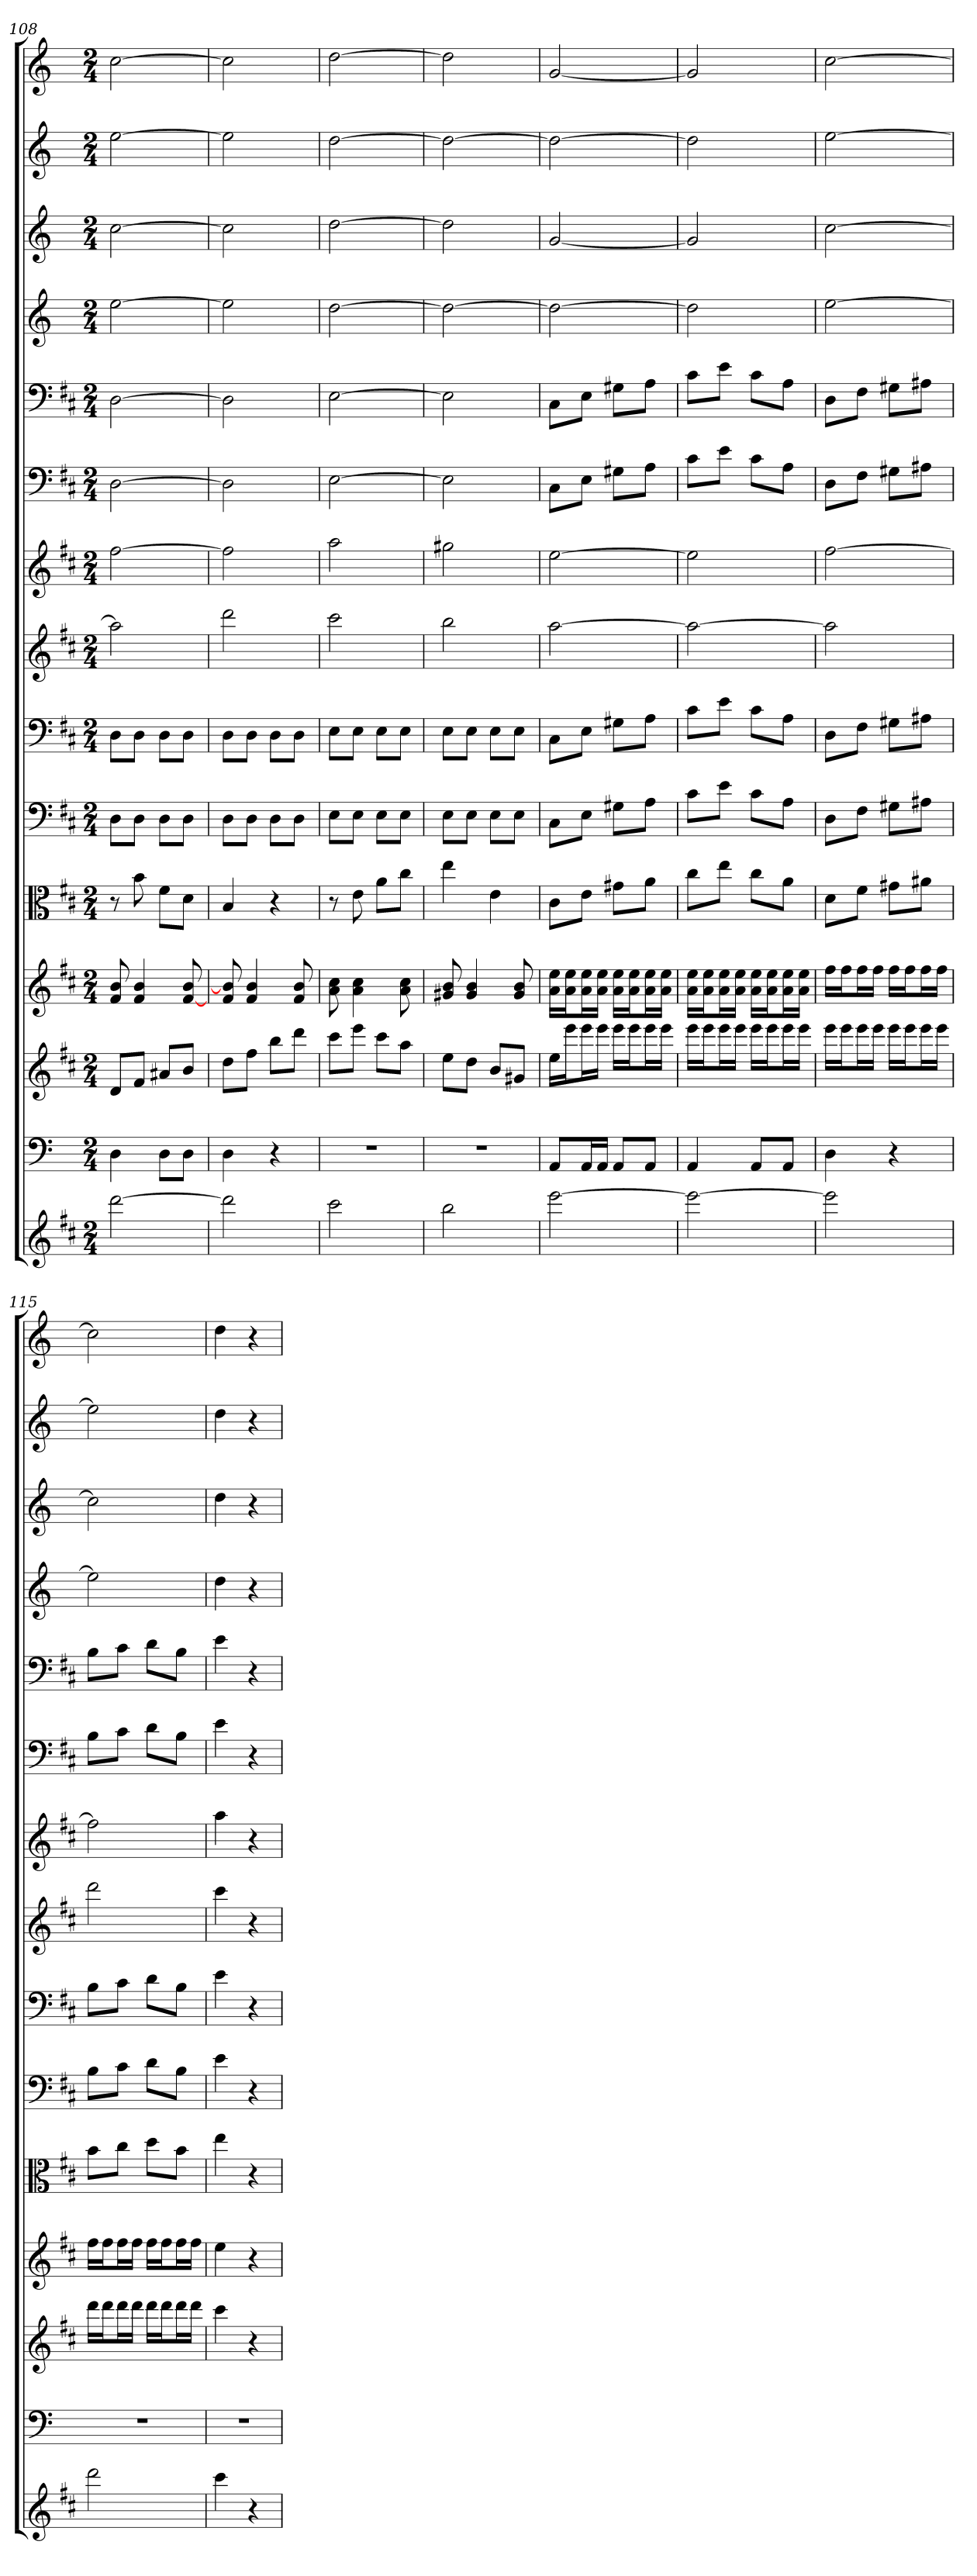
**kern	**kern	**kern	**kern	**kern	**kern	**kern	**kern	**kern	**kern	**kern	**kern	**kern	**kern	**kern
*part15	*part14	*part13	*part12	*part11	*part10	*part9	*part8	*part7	*part6	*part5	*part4	*part3	*part2	*part1
*staff15	*staff14	*staff13	*staff12	*staff11	*staff10	*staff9	*staff8	*staff7	*staff6	*staff5	*staff4	*staff3	*staff2	*staff1
*	*clefF4	*	*	*clefC3	*clefF4	*clefF4	*	*	*clefF4	*clefF4	*	*	*	*
*k[f#c#]	*k[]	*k[f#c#]	*k[f#c#]	*k[f#c#]	*k[f#c#]	*k[f#c#]	*k[f#c#]	*k[f#c#]	*k[f#c#]	*k[f#c#]	*k[]	*k[]	*k[]	*k[]
*M2/4	*M2/4	*M2/4	*M2/4	*M2/4	*M2/4	*M2/4	*M2/4	*M2/4	*M2/4	*M2/4	*M2/4	*M2/4	*M2/4	*M2/4
=108	=108	=108	=108	=108	=108	=108	=108	=108	=108	=108	=108	=108	=108	=108
[2ddd	4D	8dL	8f# 8b	8r	8D\L	8D\L	2aa]	[2ff#	[2D	[2D	[2ee	[2cc	[2ee	[2cc
.	.	8f#J	4f# 4b	8b	8D\J	8D\J	.	.	.	.	.	.	.	.
.	8D\L	8a#XL	.	8f#\L	8D\L	8D\L	.	.	.	.	.	.	.	.
.	8D\J	8bJ	[8f# 8b	8d\J	8D\J	8D\J	.	.	.	.	.	.	.	.
=109	=109	=109	=109	=109	=109	=109	=109	=109	=109	=109	=109	=109	=109	=109
2ddd]	4D	8ddL	8f# 8b]	4B	8D\L	8D\L	2ddd	2ff#]	2D]	2D]	2ee]	2cc]	2ee]	2cc]
.	.	8ff#J	4f# 4b	.	8D\J	8D\J	.	.	.	.	.	.	.	.
.	4r	8bbL	.	4r	8D\L	8D\L	.	.	.	.	.	.	.	.
.	.	8dddJ	8f# 8b	.	8D\J	8D\J	.	.	.	.	.	.	.	.
=110	=110	=110	=110	=110	=110	=110	=110	=110	=110	=110	=110	=110	=110	=110
2ccc#	2r	8ccc#L	8a 8cc#	8r	8E\L	8E\L	2ccc#	2aa	[2E	[2E	[2dd	[2dd	[2dd	[2dd
.	.	8eeeJ	4a 4cc#	8e	8E\J	8E\J	.	.	.	.	.	.	.	.
.	.	8ccc#L	.	8a\L	8E\L	8E\L	.	.	.	.	.	.	.	.
.	.	8aaJ	8a 8cc#	8cc#\J	8E\J	8E\J	.	.	.	.	.	.	.	.
=111	=111	=111	=111	=111	=111	=111	=111	=111	=111	=111	=111	=111	=111	=111
2bb	2r	8eeL	8g#X 8b	4ee	8E\L	8E\L	2bb	2gg#X	2E]	2E]	2dd_	2dd]	2dd_	2dd]
.	.	8ddJ	4g# 4b	.	8E\J	8E\J	.	.	.	.	.	.	.	.
.	.	8bL	.	4e	8E\L	8E\L	.	.	.	.	.	.	.	.
.	.	8g#XJ	8g# 8b	.	8E\J	8E\J	.	.	.	.	.	.	.	.
=112	=112	=112	=112	=112	=112	=112	=112	=112	=112	=112	=112	=112	=112	=112
[2eee	8AA/L	16eeLL	16a 16eeLL	8c#\L	8C#\L	8C#\L	[2aa	[2ee	8C#\L	8C#\L	2dd_	[2g	2dd_	[2g
.	.	16eeeJ	16a 16eeJ	.	.	.	.	.	.	.	.	.	.	.
.	16AA/L	16eeeL	16a 16eeL	8e\J	8E\J	8E\J	.	.	8E\J	8E\J	.	.	.	.
.	16AA/JJ	16eeeJJ	16a 16eeJJ	.	.	.	.	.	.	.	.	.	.	.
.	8AA/L	16eeeLL	16a 16eeLL	8g#X\L	8G#X\L	8G#X\L	.	.	8G#X\L	8G#X\L	.	.	.	.
.	.	16eeeJ	16a 16eeJ	.	.	.	.	.	.	.	.	.	.	.
.	8AA/J	16eeeL	16a 16eeL	8a\J	8A\J	8A\J	.	.	8A\J	8A\J	.	.	.	.
.	.	16eeeJJ	16a 16eeJJ	.	.	.	.	.	.	.	.	.	.	.
=113	=113	=113	=113	=113	=113	=113	=113	=113	=113	=113	=113	=113	=113	=113
2eee_	4AA	16eeeLL	16a 16eeLL	8cc#\L	8c#\L	8c#\L	2aa_	2ee]	8c#\L	8c#\L	2dd]	2g]	2dd]	2g]
.	.	16eeeJ	16a 16eeJ	.	.	.	.	.	.	.	.	.	.	.
.	.	16eeeL	16a 16eeL	8ee\J	8e\J	8e\J	.	.	8e\J	8e\J	.	.	.	.
.	.	16eeeJJ	16a 16eeJJ	.	.	.	.	.	.	.	.	.	.	.
.	8AA/L	16eeeLL	16a 16eeLL	8cc#\L	8c#\L	8c#\L	.	.	8c#\L	8c#\L	.	.	.	.
.	.	16eeeJ	16a 16eeJ	.	.	.	.	.	.	.	.	.	.	.
.	8AA/J	16eeeL	16a 16eeL	8a\J	8A\J	8A\J	.	.	8A\J	8A\J	.	.	.	.
.	.	16eeeJJ	16a 16eeJJ	.	.	.	.	.	.	.	.	.	.	.
=114	=114	=114	=114	=114	=114	=114	=114	=114	=114	=114	=114	=114	=114	=114
2eee]	4D	16eeeLL	16ff#LL	8d\L	8D\L	8D\L	2aa]	[2ff#	8D\L	8D\L	[2ee	[2cc	[2ee	[2cc
.	.	16eeeJ	16ff#J	.	.	.	.	.	.	.	.	.	.	.
.	.	16eeeL	16ff#L	8f#\J	8F#\J	8F#\J	.	.	8F#\J	8F#\J	.	.	.	.
.	.	16eeeJJ	16ff#JJ	.	.	.	.	.	.	.	.	.	.	.
.	4r	16eeeLL	16ff#LL	8g#X\L	8G#X\L	8G#X\L	.	.	8G#X\L	8G#X\L	.	.	.	.
.	.	16eeeJ	16ff#J	.	.	.	.	.	.	.	.	.	.	.
.	.	16eeeL	16ff#L	8a#X\J	8A#X\J	8A#X\J	.	.	8A#X\J	8A#X\J	.	.	.	.
.	.	16eeeJJ	16ff#JJ	.	.	.	.	.	.	.	.	.	.	.
=115	=115	=115	=115	=115	=115	=115	=115	=115	=115	=115	=115	=115	=115	=115
2ddd	2r	16dddLL	16ff#LL	8b\L	8B\L	8B\L	2ddd	2ff#]	8B\L	8B\L	2ee]	2cc]	2ee]	2cc]
.	.	16dddJ	16ff#J	.	.	.	.	.	.	.	.	.	.	.
.	.	16dddL	16ff#L	8cc#\J	8c#\J	8c#\J	.	.	8c#\J	8c#\J	.	.	.	.
.	.	16dddJJ	16ff#JJ	.	.	.	.	.	.	.	.	.	.	.
.	.	16dddLL	16ff#LL	8dd\L	8d\L	8d\L	.	.	8d\L	8d\L	.	.	.	.
.	.	16dddJ	16ff#J	.	.	.	.	.	.	.	.	.	.	.
.	.	16dddL	16ff#L	8b\J	8B\J	8B\J	.	.	8B\J	8B\J	.	.	.	.
.	.	16dddJJ	16ff#JJ	.	.	.	.	.	.	.	.	.	.	.
=116	=116	=116	=116	=116	=116	=116	=116	=116	=116	=116	=116	=116	=116	=116
4ccc#	2r	4ccc#	4ee	4ee	4e	4e	4ccc#	4aa	4e	4e	4dd	4dd	4dd	4dd
4r	.	4r	4r	4r	4r	4r	4r	4r	4r	4r	4r	4r	4r	4r
=	=	=	=	=	=	=	=	=	=	=	=	=	=	=
*-	*-	*-	*-	*-	*-	*-	*-	*-	*-	*-	*-	*-	*-	*-
